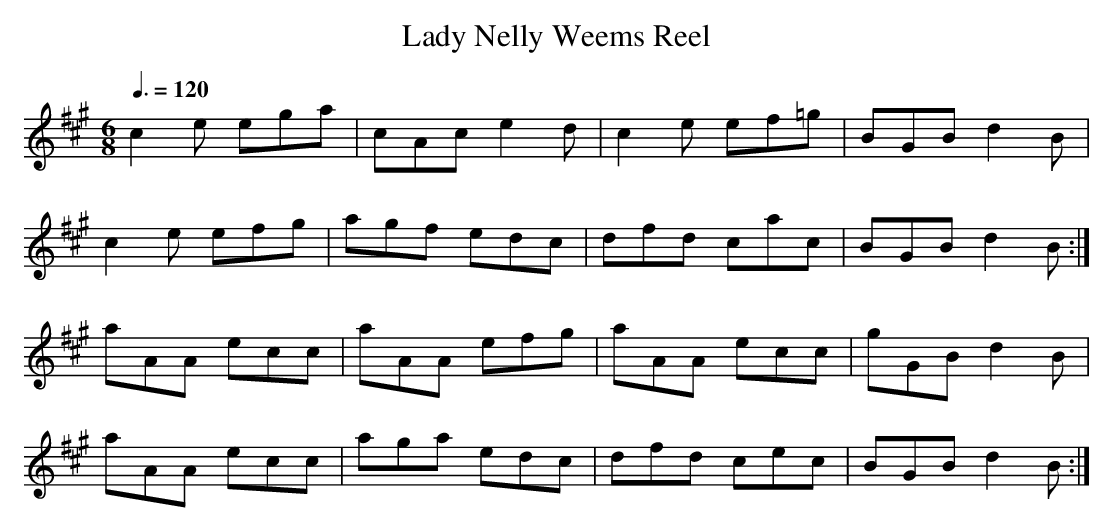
X:1
T:Lady Nelly Weems Reel
M:6/8
L:1/8
Q:3/8=120
K:A
c2e ega|cAc e2d|c2e ef=g|BGB d2B |
c2e efg|agf edc|dfd cac |BGB d2B:|
aAA ecc|aAA efg|aAA ecc |gGB d2B |
aAA ecc|aga edc|dfd cec |BGB d2B:|
